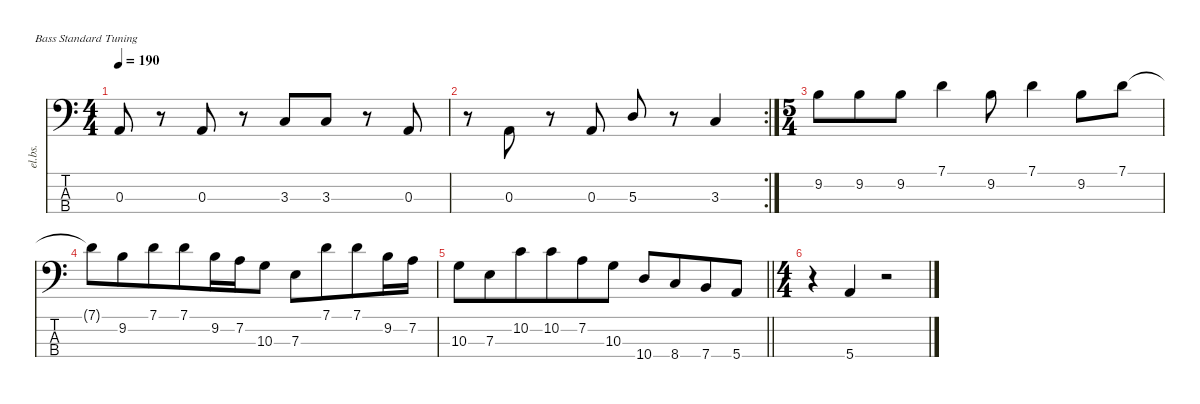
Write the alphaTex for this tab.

\defaultSystemsLayout 4
\hideDynamics
\bracketExtendMode nobrackets
\otherSystemsTrackNameOrientation horizontal
\track ("bass" "el.bs.") {instrument electricbassfinger}
\staff {score tabs}
\tuning (G2 D2 A1 E1)
\ts (4 4)
\tempo 190
\clef f4
\ks c
0.3.8{dy f beam Up} r.8{beam Up} 0.3.8{beam Up} r.8{beam Up} 3.3.8{beam Up} 3.3.8{beam Up} r.8{beam Up} 0.3.8{beam Up} |
\rc 2
r.8{beam Down} 0.3.8{beam Up} r.8{beam Up} 0.3.8{beam Up} 5.3.8{beam Up} r.8{beam Up} 3.3.4{beam Up} |
\ts (5 4)
\beaming (8 6 4)
9.2.8{beam Down} 9.2.8{beam Down} 9.2.8{beam Down} 7.1.4{beam Down} 9.2.8{beam Down} 7.1.4{beam Down} 9.2.8{beam Down} 7.1.8{beam Down} |
7.1{t}.8{beam Down} 9.2.8{beam Down} 7.1.8{beam Down} 7.1.8{beam Down} 9.2.16{beam Down} 7.2.16{beam Down} 10.3.8{beam Down} 7.3.8{beam Down} 7.1.8{beam Down} 7.1.8{beam Down} 9.2.16{beam Down} 7.2.16{beam Down} |
\barLineRight lightlight
10.3.8{beam Down} 7.3.8{beam Down} 10.2.8{beam Down} 10.2.8{beam Down} 7.2.8{beam Down} 10.3.8{beam Down} 10.4.8{beam Up} 8.4.8{beam Up} 7.4.8{beam Up} 5.4.8{beam Up} |
\ts (4 4)
\beaming (8 2 2 2 2)
r.4{beam Down} 5.4.4{beam Up} r.2{beam Up}
